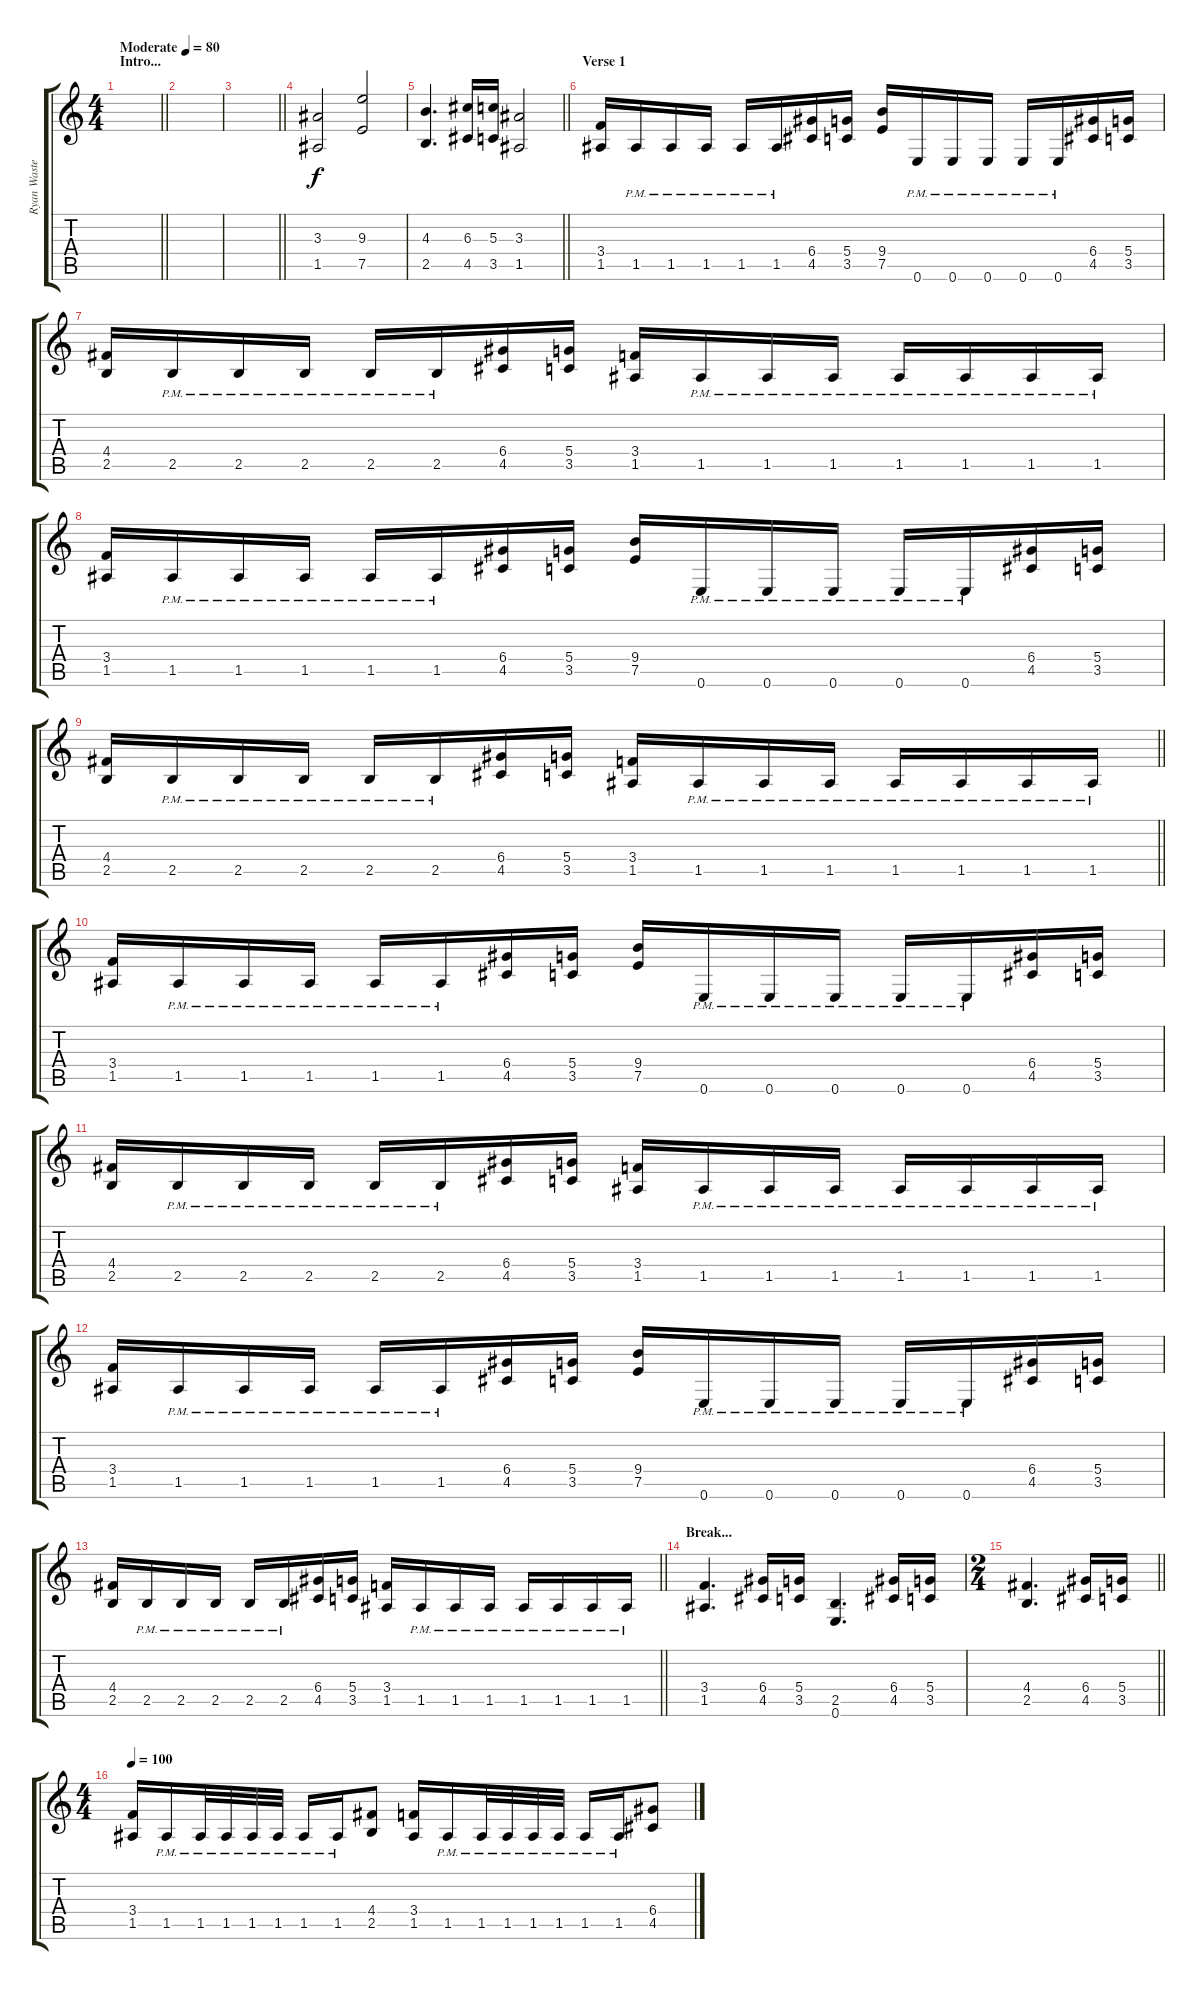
\track ("Ryan Waste " "Ryan Waste") {instrument distortionguitar}
\staff {score tabs}
\tuning (E4 B3 G3 D3 A2 E2) {hide}
\ts (4 4)
\section ("" "Intro...")
\tempo (80 "Moderate")
\clef g2
\barLineRight lightlight
\ks c
|
|
\barLineRight lightlight
|
(3.3 1.5).2 (9.3 7.5).2 |
\barLineRight lightlight
(4.3 2.5).4{d} (6.3 4.5).16 (5.3 3.5).16 (3.3 1.5).2 |
\section ("" "Verse 1")
(3.4 1.5).16 1.5{pm}.16 1.5{pm}.16 1.5{pm}.16 1.5{pm}.16 1.5{pm}.16 (6.4 4.5).16 (5.4 3.5).16 (9.4 7.5).16 0.6{pm}.16 0.6{pm}.16 0.6{pm}.16 0.6{pm}.16 0.6{pm}.16 (6.4 4.5).16 (5.4 3.5).16 |
(4.4 2.5).16 2.5{pm}.16 2.5{pm}.16 2.5{pm}.16 2.5{pm}.16 2.5{pm}.16 (6.4 4.5).16 (5.4 3.5).16 (3.4 1.5).16 1.5{pm}.16 1.5{pm}.16 1.5{pm}.16 1.5{pm}.16 1.5{pm}.16 1.5{pm}.16 1.5{pm}.16 |
(3.4 1.5).16 1.5{pm}.16 1.5{pm}.16 1.5{pm}.16 1.5{pm}.16 1.5{pm}.16 (6.4 4.5).16 (5.4 3.5).16 (9.4 7.5).16 0.6{pm}.16 0.6{pm}.16 0.6{pm}.16 0.6{pm}.16 0.6{pm}.16 (6.4 4.5).16 (5.4 3.5).16 |
\barLineRight lightlight
(4.4 2.5).16 2.5{pm}.16 2.5{pm}.16 2.5{pm}.16 2.5{pm}.16 2.5{pm}.16 (6.4 4.5).16 (5.4 3.5).16 (3.4 1.5).16 1.5{pm}.16 1.5{pm}.16 1.5{pm}.16 1.5{pm}.16 1.5{pm}.16 1.5{pm}.16 1.5{pm}.16 |
(3.4 1.5).16 1.5{pm}.16 1.5{pm}.16 1.5{pm}.16 1.5{pm}.16 1.5{pm}.16 (6.4 4.5).16 (5.4 3.5).16 (9.4 7.5).16 0.6{pm}.16 0.6{pm}.16 0.6{pm}.16 0.6{pm}.16 0.6{pm}.16 (6.4 4.5).16 (5.4 3.5).16 |
(4.4 2.5).16 2.5{pm}.16 2.5{pm}.16 2.5{pm}.16 2.5{pm}.16 2.5{pm}.16 (6.4 4.5).16 (5.4 3.5).16 (3.4 1.5).16 1.5{pm}.16 1.5{pm}.16 1.5{pm}.16 1.5{pm}.16 1.5{pm}.16 1.5{pm}.16 1.5{pm}.16 |
(3.4 1.5).16 1.5{pm}.16 1.5{pm}.16 1.5{pm}.16 1.5{pm}.16 1.5{pm}.16 (6.4 4.5).16 (5.4 3.5).16 (9.4 7.5).16 0.6{pm}.16 0.6{pm}.16 0.6{pm}.16 0.6{pm}.16 0.6{pm}.16 (6.4 4.5).16 (5.4 3.5).16 |
\barLineRight lightlight
(4.4 2.5).16 2.5{pm}.16 2.5{pm}.16 2.5{pm}.16 2.5{pm}.16 2.5{pm}.16 (6.4 4.5).16 (5.4 3.5).16 (3.4 1.5).16 1.5{pm}.16 1.5{pm}.16 1.5{pm}.16 1.5{pm}.16 1.5{pm}.16 1.5{pm}.16 1.5{pm}.16 |
\section ("" "Break...")
(3.4 1.5).4{d} (6.4 4.5).16 (5.4 3.5).16 (2.5 0.6).4{d} (6.4 4.5).16 (5.4 3.5).16 |
\ts (2 4)
\barLineRight lightlight
(4.4 2.5).4{d} (6.4 4.5).16 (5.4 3.5).16 |
\ts (4 4)
\tempo 100
(3.4 1.5).16 1.5{pm}.16 1.5{pm}.32 1.5{pm}.32 1.5{pm}.32 1.5{pm}.32 1.5{pm}.16 1.5{pm}.16 (4.4 2.5).8 (3.4 1.5).16 1.5{pm}.16 1.5{pm}.32 1.5{pm}.32 1.5{pm}.32 1.5{pm}.32 1.5{pm}.16 1.5{pm}.16 (6.4 4.5).8
